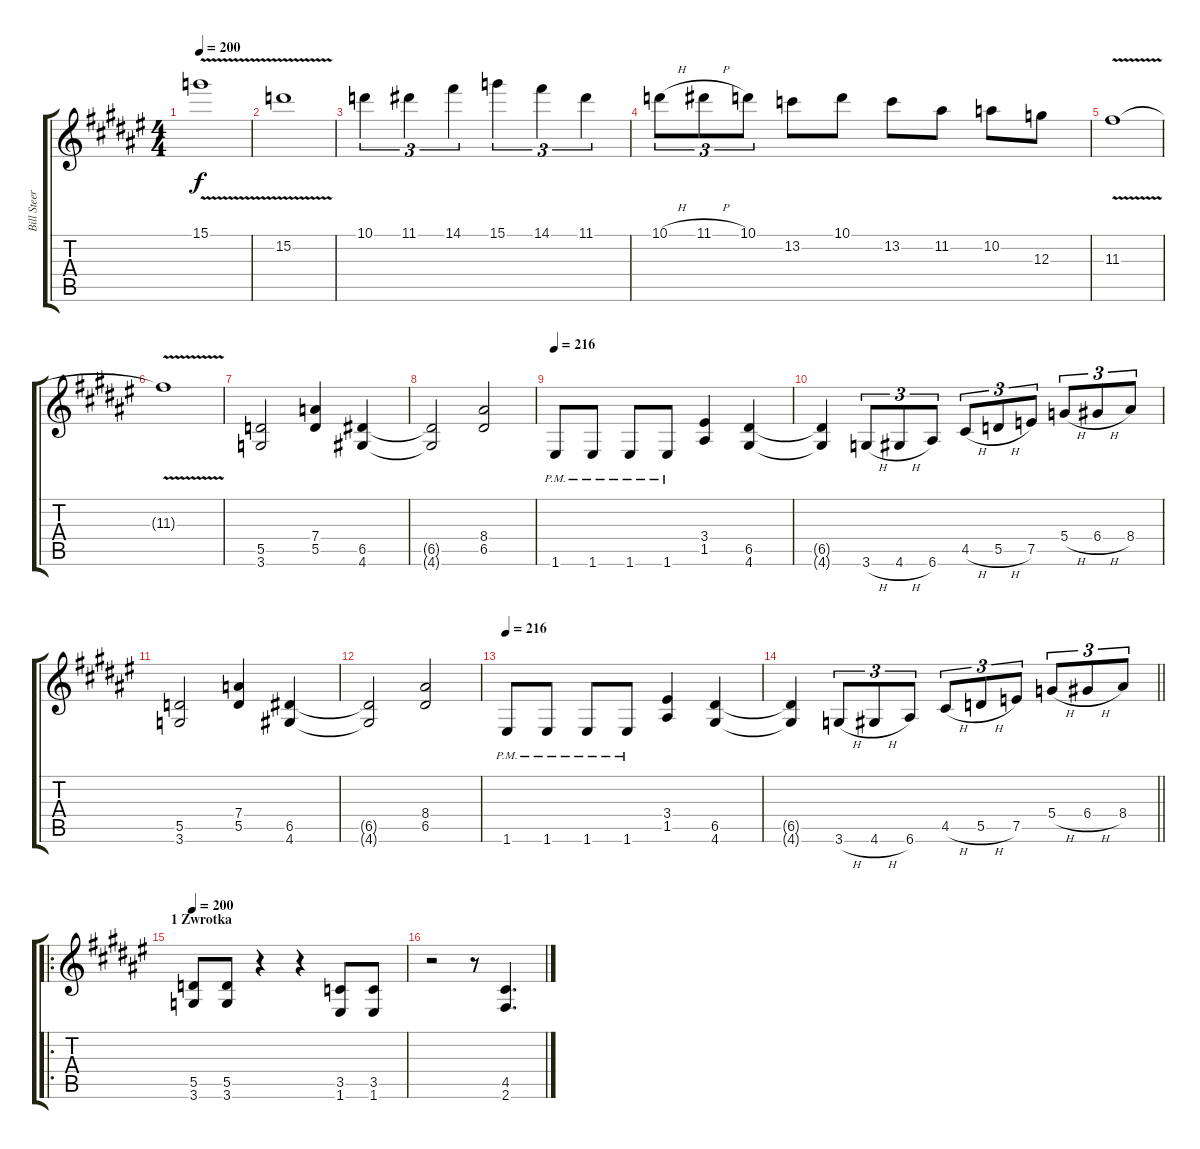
\track ("Bill Steer" "Bill Steer") {instrument distortionguitar}
\staff {score tabs}
\tuning (E4 B3 G3 D3 A2 E2) {hide}
\ts (4 4)
\tempo 200
\clef g2
\ks f#
15.1{v}.1{dy f} |
15.2{v}.1 |
10.1.4{tu (3 2)} 11.1.4{tu (3 2)} 14.1.4{tu (3 2)} 15.1.4{tu (3 2)} 14.1.4{tu (3 2)} 11.1.4{tu (3 2)} |
10.1{h}.8{tu (3 2)} 11.1{h}.8{tu (3 2)} 10.1.8{tu (3 2)} 13.2.8 10.1.8 13.2.8 11.2.8 10.2.8 12.3.8 |
11.3{v}.1 |
11.3{v t}.1 |
(5.5 3.6).2 (7.4 5.5).4 (6.5 4.6).4 |
(6.5{t} 4.6{t}).2 (8.4 6.5).2 |
\tempo 216
1.6{pm}.8 1.6{pm}.8 1.6{pm}.8 1.6{pm}.8 (3.4 1.5).4 (6.5 4.6).4 |
(6.5{t} 4.6{t}).4 3.6{h}.8{tu (3 2)} 4.6{h}.8{tu (3 2)} 6.6.8{tu (3 2)} 4.5{h}.8{tu (3 2)} 5.5{h}.8{tu (3 2)} 7.5.8{tu (3 2)} 5.4{h}.8{tu (3 2)} 6.4{h}.8{tu (3 2)} 8.4.8{tu (3 2)} |
(5.5 3.6).2 (7.4 5.5).4 (6.5 4.6).4 |
(6.5{t} 4.6{t}).2 (8.4 6.5).2 |
\tempo 216
1.6{pm}.8 1.6{pm}.8 1.6{pm}.8 1.6{pm}.8 (3.4 1.5).4 (6.5 4.6).4 |
\barLineRight lightlight
(6.5{t} 4.6{t}).4 3.6{h}.8{tu (3 2)} 4.6{h}.8{tu (3 2)} 6.6.8{tu (3 2)} 4.5{h}.8{tu (3 2)} 5.5{h}.8{tu (3 2)} 7.5.8{tu (3 2)} 5.4{h}.8{tu (3 2)} 6.4{h}.8{tu (3 2)} 8.4.8{tu (3 2)} |
\ro
\section ("" "1 Zwrotka")
\tempo 200
(5.5 3.6).8 (5.5 3.6).8 r.4 r.4 (3.5 1.6).8 (3.5 1.6).8 |
r.2 r.8 (4.5 2.6).4{d}
